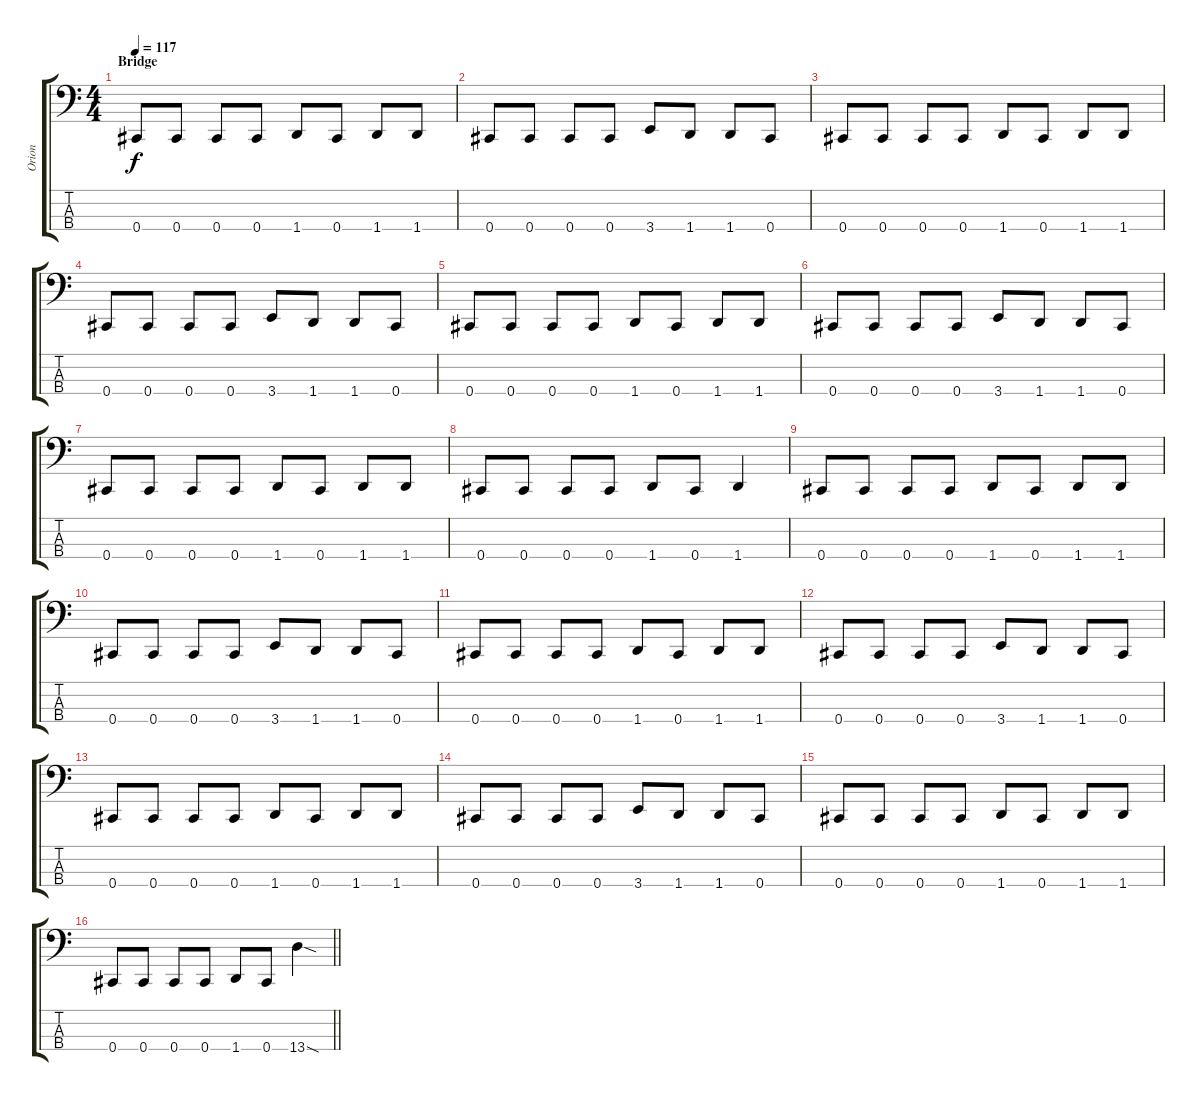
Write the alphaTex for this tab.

\track ("Orion" "Orion") {instrument electricbassfinger}
\staff {score tabs}
\tuning (E2 B1 Gb1 Db1) {hide}
\ts (4 4)
\section ("" "Bridge ")
\tempo 117
\clef f4
\ks c
0.4.8{dy f instrument electricbassfinger} 0.4.8 0.4.8 0.4.8 1.4.8 0.4.8 1.4.8 1.4.8 |
0.4.8 0.4.8 0.4.8 0.4.8 3.4.8 1.4.8 1.4.8 0.4.8 |
0.4.8 0.4.8 0.4.8 0.4.8 1.4.8 0.4.8 1.4.8 1.4.8 |
0.4.8 0.4.8 0.4.8 0.4.8 3.4.8 1.4.8 1.4.8 0.4.8 |
0.4.8 0.4.8 0.4.8 0.4.8 1.4.8 0.4.8 1.4.8 1.4.8 |
0.4.8 0.4.8 0.4.8 0.4.8 3.4.8 1.4.8 1.4.8 0.4.8 |
0.4.8 0.4.8 0.4.8 0.4.8 1.4.8 0.4.8 1.4.8 1.4.8 |
0.4.8 0.4.8 0.4.8 0.4.8 1.4.8 0.4.8 1.4.4 |
0.4.8 0.4.8 0.4.8 0.4.8 1.4.8 0.4.8 1.4.8 1.4.8 |
0.4.8 0.4.8 0.4.8 0.4.8 3.4.8 1.4.8 1.4.8 0.4.8 |
0.4.8 0.4.8 0.4.8 0.4.8 1.4.8 0.4.8 1.4.8 1.4.8 |
0.4.8 0.4.8 0.4.8 0.4.8 3.4.8 1.4.8 1.4.8 0.4.8 |
0.4.8 0.4.8 0.4.8 0.4.8 1.4.8 0.4.8 1.4.8 1.4.8 |
0.4.8 0.4.8 0.4.8 0.4.8 3.4.8 1.4.8 1.4.8 0.4.8 |
0.4.8 0.4.8 0.4.8 0.4.8 1.4.8 0.4.8 1.4.8 1.4.8 |
\barLineRight lightlight
0.4.8 0.4.8 0.4.8 0.4.8 1.4.8 0.4.8 13.4{sod}.4
